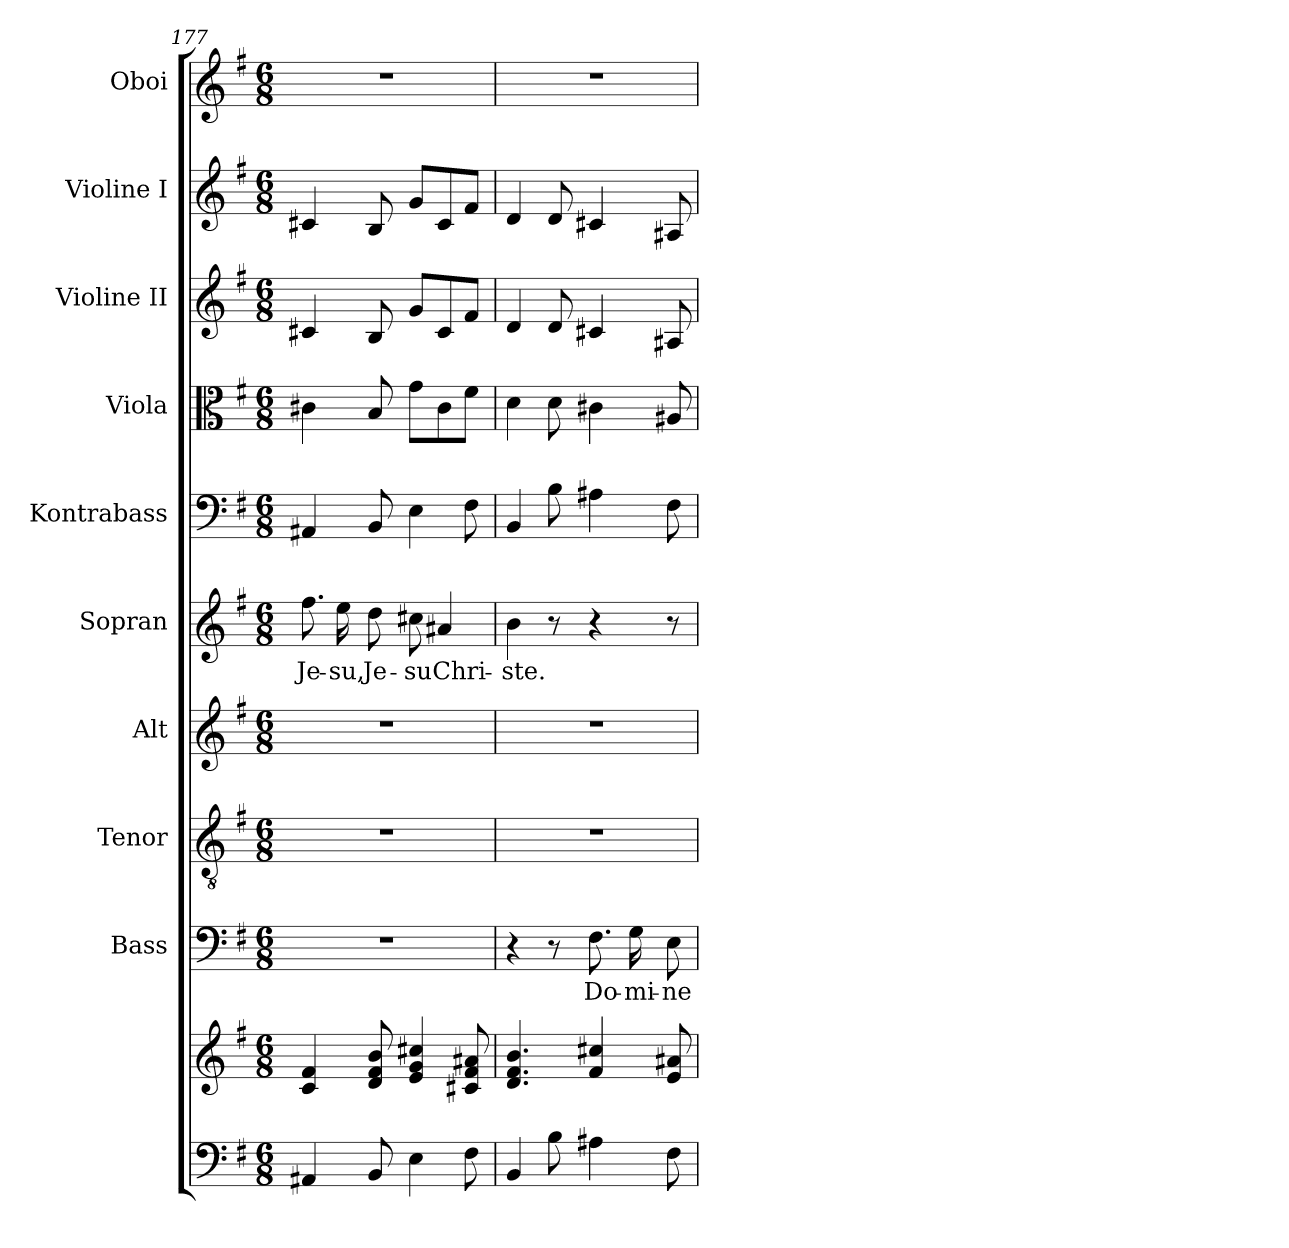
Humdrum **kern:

**kern	**kern	**kern	**text	**kern	**kern	**kern	**text	**kern	**kern	**kern	**kern	**kern
*part10	*part10	*part9	*part9	*part8	*part7	*part6	*part6	*part5	*part4	*part3	*part2	*part1
*staff11	*staff10	*staff9	*staff9	*staff8	*staff7	*staff6	*staff6	*staff5	*staff4	*staff3	*staff2	*staff1
*	*	*I"Bass	*	*I"Tenor	*I"Alt	*I"Sopran	*	*I"Kontrabass	*I"Viola	*I"Violine II	*I"Violine I	*I"Oboi
*	*	*I'B.	*	*I'T.	*I'A.	*I'S.	*	*I'Kb.	*I'Vla.	*I'Vl. II	*I'Vl. I	*I'Ob.
!!LO:PB:g=z
*clefF4	*clefG2	*clefF4	*	*clefGv2	*clefG2	*clefG2	*	*clefF4	*clefC3	*clefG2	*clefG2	*clefG2
*	*	*	*	*	*	*	*	*ITrd7c12	*	*	*	*
*k[f#]	*k[f#]	*k[f#]	*	*k[f#]	*k[f#]	*k[f#]	*	*k[f#]	*k[f#]	*k[f#]	*k[f#]	*k[f#]
*G:	*G:	*G:	*	*G:	*G:	*G:	*	*G:	*G:	*G:	*G:	*G:
*M6/8	*M6/8	*M6/8	*	*M6/8	*M6/8	*M6/8	*	*M6/8	*M6/8	*M6/8	*M6/8	*M6/8
=177	=177	=177	=177	=177	=177	=177	=177	=177	=177	=177	=177	=177
!	!	!	!	!	!	!	!LO:LY:b	!	!	!	!	!
4AA#X/	4c/ 4f#/	2.r	.	2.r	2.r	8.ff#\	Je-	4AAA#X/	4c#X\	4c#X/	4c#X/	2.r
!	!	!	!	!	!	!	!LO:LY:b	!	!	!	!	!
.	.	.	.	.	.	16ee\	-su,	.	.	.	.	.
!	!	!	!	!	!	!	!LO:LY:b	!	!	!	!	!
8BB/	8d/ 8f#/ 8b/	.	.	.	.	8dd\	Je-	8BBB/	8B/	8B/	8B/	.
!	!	!	!	!	!	!	!LO:LY:b	!	!	!	!	!
4E\	4e/ 4g/ 4cc#X/	.	.	.	.	8cc#X\	-su	4EE\	8g\L	8g/L	8g/L	.
!	!	!	!	!	!	!	!LO:LY:b	!	!	!	!	!
.	.	.	.	.	.	4a#X/	Chri-	.	8c#\	8c#/	8c#/	.
8F#\	8c#X/ 8f#/ 8a#X/	.	.	.	.	.	.	8FF#\	8f#\J	8f#/J	8f#/J	.
=178	=178	=178	=178	=178	=178	=178	=178	=178	=178	=178	=178	=178
!	!	!	!	!	!	!	!LO:LY:b	!	!	!	!	!
4BB/	4.d/ 4.f#/ 4.b/	4r	.	2.r	2.r	4b\	-ste.	4BBB/	4d\	4d/	4d/	2.r
8B\	.	8r	.	.	.	8r	.	8BB\	8d\	8d/	8d/	.
!	!	!	!LO:LY:b	!	!	!	!	!	!	!	!	!
4A#X\	4f#/ 4cc#X/	8.F#\	Do-	.	.	4r	.	4AA#X\	4c#X\	4c#X/	4c#X/	.
!	!	!	!LO:LY:b	!	!	!	!	!	!	!	!	!
.	.	16G\	-mi-	.	.	.	.	.	.	.	.	.
!	!	!	!LO:LY:b	!	!	!	!	!	!	!	!	!
8F#\	8e/ 8a#X/	8E\	-ne	.	.	8r	.	8FF#\	8A#X/	8A#X/	8A#X/	.
=	=	=	=	=	=	=	=	=	=	=	=	=
*-	*-	*-	*-	*-	*-	*-	*-	*-	*-	*-	*-	*-
